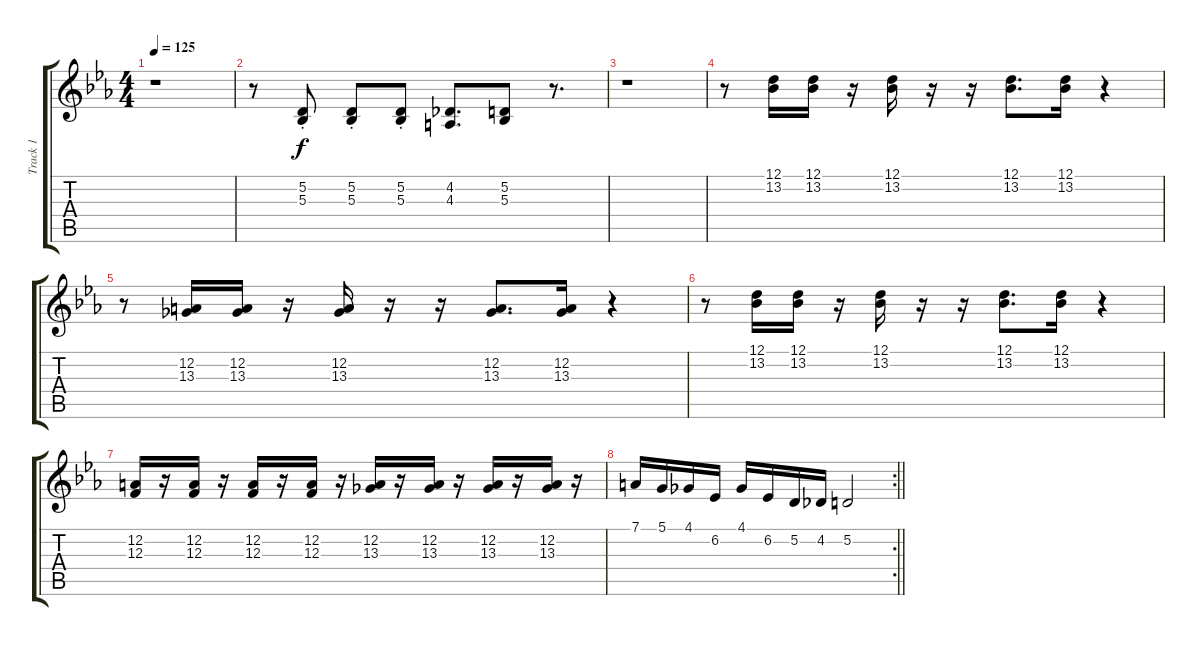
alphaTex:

\track ("Track 1" "Track 1") {instrument lead1square}
\staff {score tabs}
\tuning (D4 A3 F3 C3 G2 D2) {hide}
\ts (4 4)
\tempo 125
\clef g2
\ks cminor
r.1{dy f} |
r.8 (5.2{st} 5.3{st}).8 (5.2{st} 5.3{st}).8 (5.2{st} 5.3{st}).8 (4.2 4.3).8{d} (5.2 5.3).8 r.8{d} |
r.1 |
r.8 (12.1 13.2).16 (12.1 13.2).16 r.16 (12.1 13.2).16 r.16 r.16 (12.1 13.2).8{d} (12.1 13.2).16 r.4 |
r.8 (12.2 13.3).16 (12.2 13.3).16 r.16 (12.2 13.3).16 r.16 r.16 (12.2 13.3).8{d} (12.2 13.3).16 r.4 |
r.8 (12.1 13.2).16 (12.1 13.2).16 r.16 (12.1 13.2).16 r.16 r.16 (12.1 13.2).8{d} (12.1 13.2).16 r.4 |
(12.2 12.3).16 r.16 (12.2 12.3).16 r.16 (12.2 12.3).16 r.16 (12.2 12.3).16 r.16 (12.2 13.3).16 r.16 (12.2 13.3).16 r.16 (12.2 13.3).16 r.16 (12.2 13.3).16 r.16 |
\rc 2
\barLineRight lightlight
7.1.16 5.1.16 4.1.16 6.2.16 4.1.16 6.2.16 5.2.16 4.2.16 5.2.2
